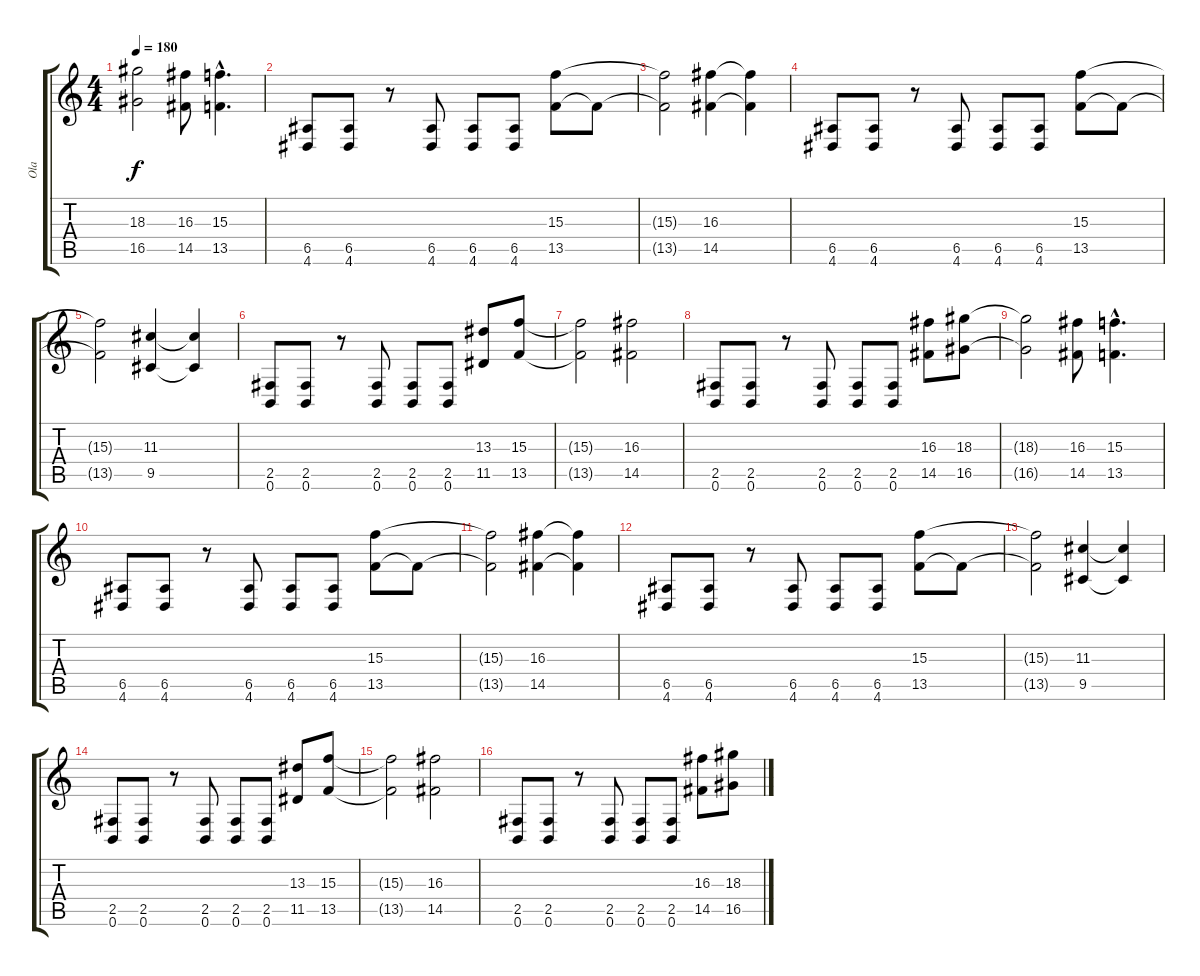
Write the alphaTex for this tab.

\track ("Ola" "Ola") {instrument distortionguitar}
\staff {score tabs}
\tuning (B3 Gb3 D3 A2 E2 B1) {hide}
\ts (4 4)
\tempo 180
\clef g2
\ks c
(18.3{t} 16.5{t}).2{dy f} (16.3 14.5).8 (15.3{hac} 13.5{hac}).4{d} |
(6.5 4.6).8 (6.5 4.6).8 r.8 (6.5 4.6).8 (6.5 4.6).8 (6.5 4.6).8 (15.3 13.5).8 13.5{t}.8 |
(15.3{t} 13.5{t}).2 (16.3 14.5).4 (16.3{t} 14.5{t}).4 |
(6.5 4.6).8 (6.5 4.6).8 r.8 (6.5 4.6).8 (6.5 4.6).8 (6.5 4.6).8 (15.3 13.5).8 13.5{t}.8 |
(15.3{t} 13.5{t}).2 (11.3 9.5).4 (11.3{t} 9.5{t}).4 |
(2.5 0.6).8 (2.5 0.6).8 r.8 (2.5 0.6).8 (2.5 0.6).8 (2.5 0.6).8 (13.3 11.5).8 (15.3 13.5).8 |
(15.3{t} 13.5{t}).2 (16.3 14.5).2 |
(2.5 0.6).8 (2.5 0.6).8 r.8 (2.5 0.6).8 (2.5 0.6).8 (2.5 0.6).8 (16.3 14.5).8 (18.3 16.5).8 |
(18.3{t} 16.5{t}).2 (16.3 14.5).8 (15.3{hac} 13.5{hac}).4{d} |
(6.5 4.6).8 (6.5 4.6).8 r.8 (6.5 4.6).8 (6.5 4.6).8 (6.5 4.6).8 (15.3 13.5).8 13.5{t}.8 |
(15.3{t} 13.5{t}).2 (16.3 14.5).4 (16.3{t} 14.5{t}).4 |
(6.5 4.6).8 (6.5 4.6).8 r.8 (6.5 4.6).8 (6.5 4.6).8 (6.5 4.6).8 (15.3 13.5).8 13.5{t}.8 |
(15.3{t} 13.5{t}).2 (11.3 9.5).4 (11.3{t} 9.5{t}).4 |
(2.5 0.6).8 (2.5 0.6).8 r.8 (2.5 0.6).8 (2.5 0.6).8 (2.5 0.6).8 (13.3 11.5).8 (15.3 13.5).8 |
(15.3{t} 13.5{t}).2 (16.3 14.5).2 |
(2.5 0.6).8 (2.5 0.6).8 r.8 (2.5 0.6).8 (2.5 0.6).8 (2.5 0.6).8 (16.3 14.5).8 (18.3 16.5).8
